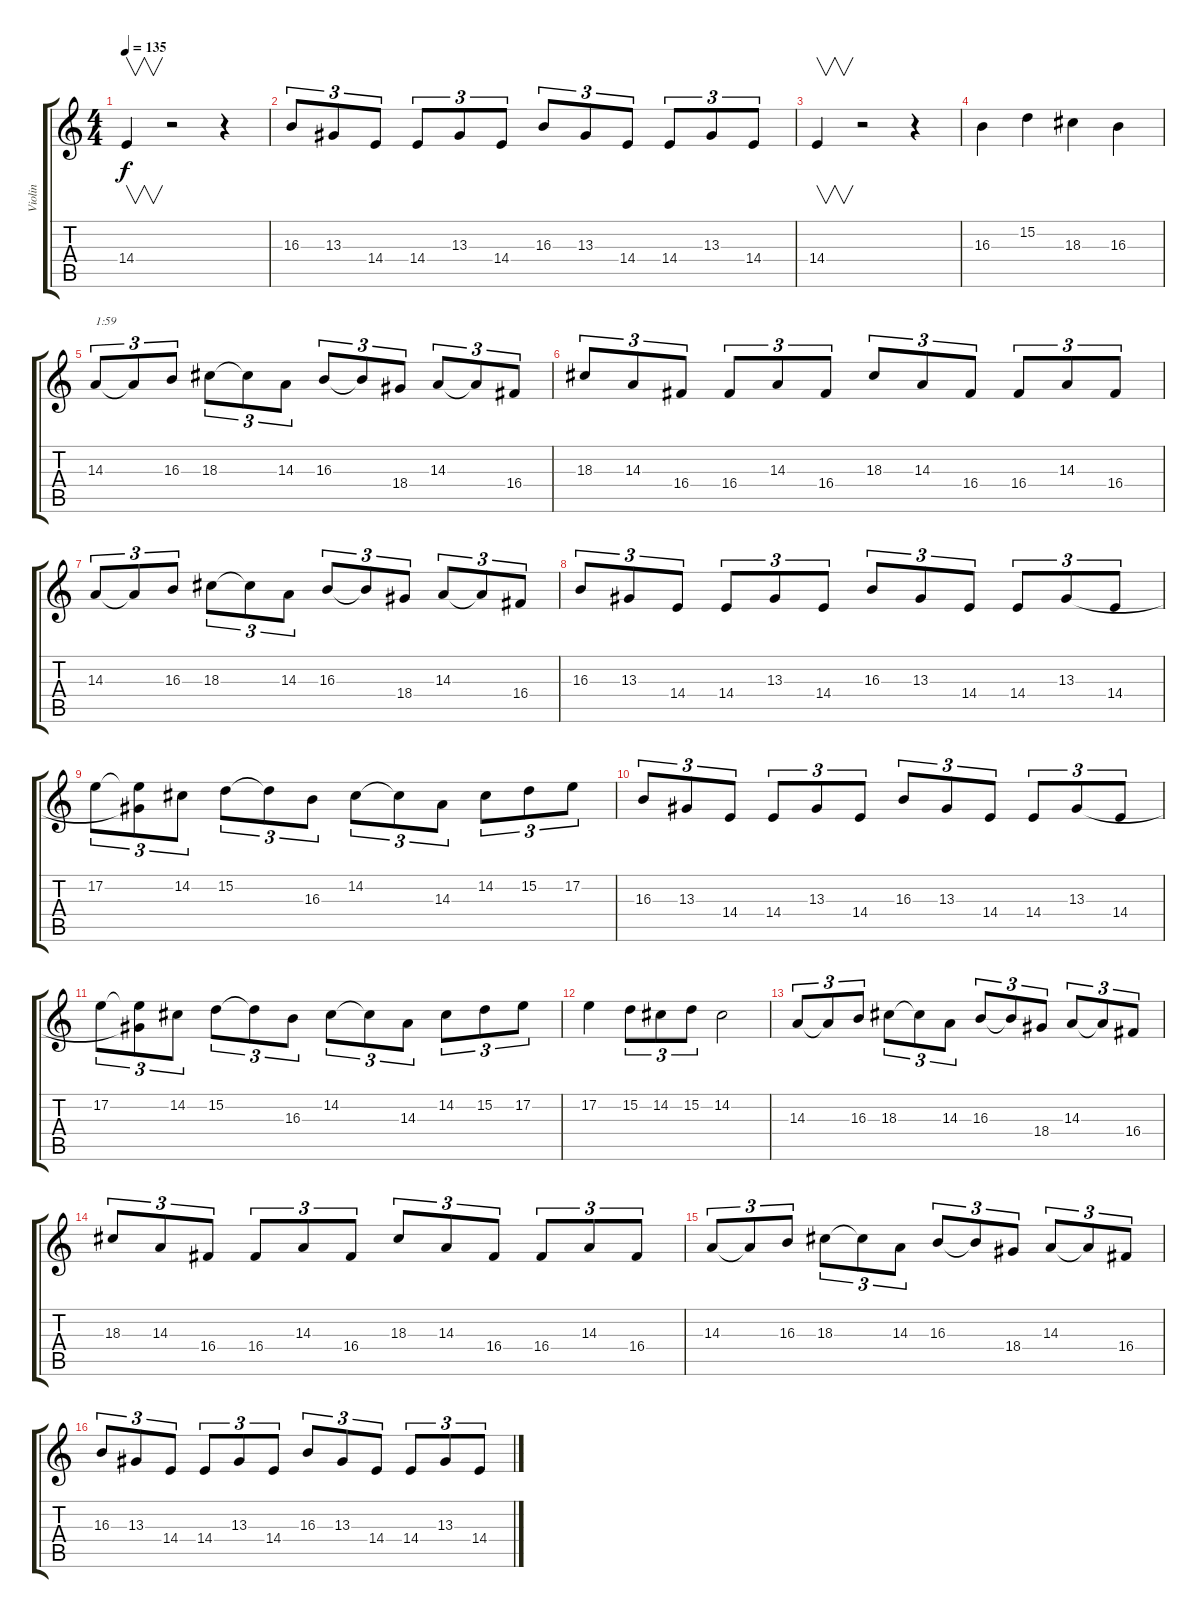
\track ("Violin" "Violin") {instrument violin}
\staff {score tabs}
\tuning (E4 B3 G3 D3 A2 E2) {hide}
\ts (4 4)
\tempo 135
\clef g2
\ks c
14.4.4{v dy f} r.2 r.4 |
16.3.8{tu (3 2)} 13.3.8{tu (3 2)} 14.4.8{tu (3 2)} 14.4.8{tu (3 2)} 13.3.8{tu (3 2)} 14.4.8{tu (3 2)} 16.3.8{tu (3 2)} 13.3.8{tu (3 2)} 14.4.8{tu (3 2)} 14.4.8{tu (3 2)} 13.3.8{tu (3 2)} 14.4.8{tu (3 2)} |
14.4.4{v} r.2 r.4 |
16.3.4 15.2.4 18.3.4 16.3.4 |
14.3.8{tu (3 2) txt "1:59"} 14.3{t}.8{tu (3 2)} 16.3.8{tu (3 2)} 18.3.8{tu (3 2)} 18.3{t}.8{tu (3 2)} 14.3.8{tu (3 2)} 16.3.8{tu (3 2)} 16.3{t}.8{tu (3 2)} 18.4.8{tu (3 2)} 14.3.8{tu (3 2)} 14.3{t}.8{tu (3 2)} 16.4.8{tu (3 2)} |
18.3.8{tu (3 2)} 14.3.8{tu (3 2)} 16.4.8{tu (3 2)} 16.4.8{tu (3 2)} 14.3.8{tu (3 2)} 16.4.8{tu (3 2)} 18.3.8{tu (3 2)} 14.3.8{tu (3 2)} 16.4.8{tu (3 2)} 16.4.8{tu (3 2)} 14.3.8{tu (3 2)} 16.4.8{tu (3 2)} |
14.3.8{tu (3 2)} 14.3{t}.8{tu (3 2)} 16.3.8{tu (3 2)} 18.3.8{tu (3 2)} 18.3{t}.8{tu (3 2)} 14.3.8{tu (3 2)} 16.3.8{tu (3 2)} 16.3{t}.8{tu (3 2)} 18.4.8{tu (3 2)} 14.3.8{tu (3 2)} 14.3{t}.8{tu (3 2)} 16.4.8{tu (3 2)} |
16.3.8{tu (3 2)} 13.3.8{tu (3 2)} 14.4.8{tu (3 2)} 14.4.8{tu (3 2)} 13.3.8{tu (3 2)} 14.4.8{tu (3 2)} 16.3.8{tu (3 2)} 13.3.8{tu (3 2)} 14.4.8{tu (3 2)} 14.4.8{tu (3 2)} 13.3.8{tu (3 2)} 14.4.8{tu (3 2)} |
17.2.8{tu (3 2)} (17.2{t} 13.3{t}).8{tu (3 2)} 14.2.8{tu (3 2)} 15.2.8{tu (3 2)} 15.2{t}.8{tu (3 2)} 16.3.8{tu (3 2)} 14.2.8{tu (3 2)} 14.2{t}.8{tu (3 2)} 14.3.8{tu (3 2)} 14.2.8{tu (3 2)} 15.2.8{tu (3 2)} 17.2.8{tu (3 2)} |
16.3.8{tu (3 2)} 13.3.8{tu (3 2)} 14.4.8{tu (3 2)} 14.4.8{tu (3 2)} 13.3.8{tu (3 2)} 14.4.8{tu (3 2)} 16.3.8{tu (3 2)} 13.3.8{tu (3 2)} 14.4.8{tu (3 2)} 14.4.8{tu (3 2)} 13.3.8{tu (3 2)} 14.4.8{tu (3 2)} |
17.2.8{tu (3 2)} (17.2{t} 13.3{t}).8{tu (3 2)} 14.2.8{tu (3 2)} 15.2.8{tu (3 2)} 15.2{t}.8{tu (3 2)} 16.3.8{tu (3 2)} 14.2.8{tu (3 2)} 14.2{t}.8{tu (3 2)} 14.3.8{tu (3 2)} 14.2.8{tu (3 2)} 15.2.8{tu (3 2)} 17.2.8{tu (3 2)} |
17.2.4 15.2.8{tu (3 2)} 14.2.8{tu (3 2)} 15.2.8{tu (3 2)} 14.2.2 |
14.3.8{tu (3 2)} 14.3{t}.8{tu (3 2)} 16.3.8{tu (3 2)} 18.3.8{tu (3 2)} 18.3{t}.8{tu (3 2)} 14.3.8{tu (3 2)} 16.3.8{tu (3 2)} 16.3{t}.8{tu (3 2)} 18.4.8{tu (3 2)} 14.3.8{tu (3 2)} 14.3{t}.8{tu (3 2)} 16.4.8{tu (3 2)} |
18.3.8{tu (3 2)} 14.3.8{tu (3 2)} 16.4.8{tu (3 2)} 16.4.8{tu (3 2)} 14.3.8{tu (3 2)} 16.4.8{tu (3 2)} 18.3.8{tu (3 2)} 14.3.8{tu (3 2)} 16.4.8{tu (3 2)} 16.4.8{tu (3 2)} 14.3.8{tu (3 2)} 16.4.8{tu (3 2)} |
14.3.8{tu (3 2)} 14.3{t}.8{tu (3 2)} 16.3.8{tu (3 2)} 18.3.8{tu (3 2)} 18.3{t}.8{tu (3 2)} 14.3.8{tu (3 2)} 16.3.8{tu (3 2)} 16.3{t}.8{tu (3 2)} 18.4.8{tu (3 2)} 14.3.8{tu (3 2)} 14.3{t}.8{tu (3 2)} 16.4.8{tu (3 2)} |
16.3.8{tu (3 2)} 13.3.8{tu (3 2)} 14.4.8{tu (3 2)} 14.4.8{tu (3 2)} 13.3.8{tu (3 2)} 14.4.8{tu (3 2)} 16.3.8{tu (3 2)} 13.3.8{tu (3 2)} 14.4.8{tu (3 2)} 14.4.8{tu (3 2)} 13.3.8{tu (3 2)} 14.4.8{tu (3 2)}
